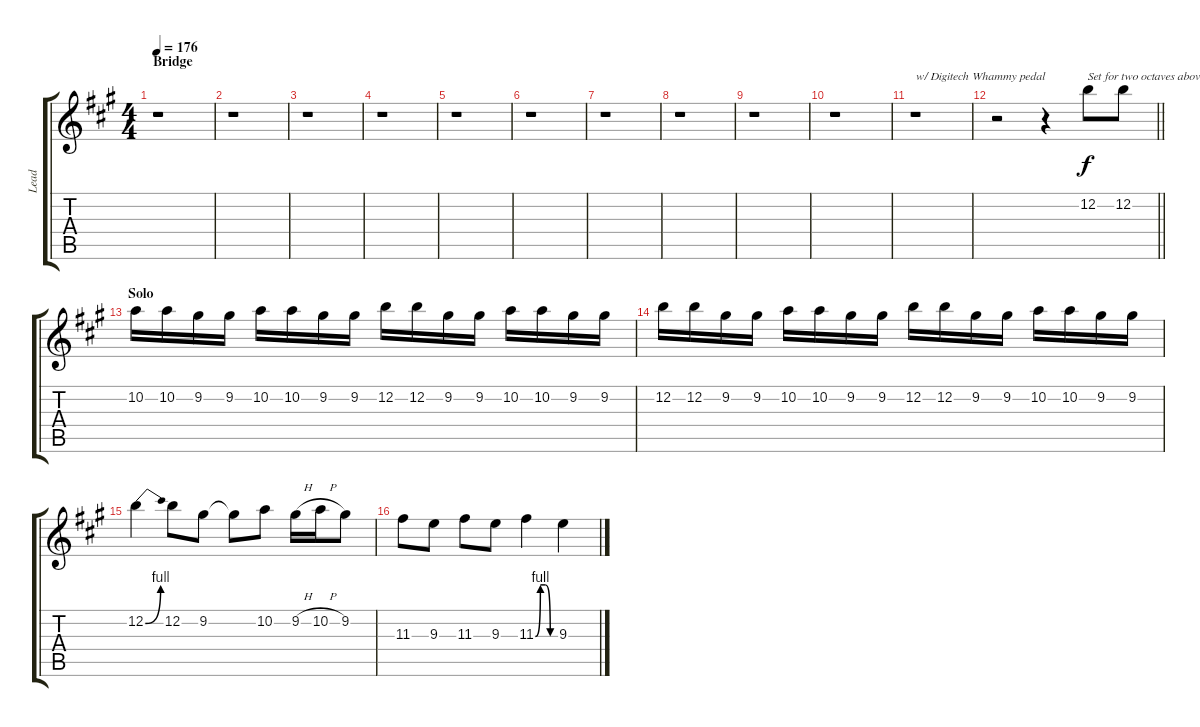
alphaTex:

\track ("Lead" "Lead") {instrument distortionguitar}
\staff {score tabs}
\tuning (E4 B3 G3 D3 A2 D2) {hide}
\ts (4 4)
\section ("" "Bridge")
\tempo 176
\clef g2
\ks a
r.1{dy f} |
r.1 |
r.1 |
r.1 |
r.1 |
r.1 |
r.1 |
r.1 |
r.1 |
r.1 |
r.1{txt "w/ Digitech Whammy pedal"} |
\barLineRight lightlight
r.2 r.4 12.2.8{txt "Set for two octaves above for just the first note."} 12.2.8 |
\section ("" "Solo")
10.2.16 10.2.16 9.2.16 9.2.16 10.2.16 10.2.16 9.2.16 9.2.16 12.2.16 12.2.16 9.2.16 9.2.16 10.2.16 10.2.16 9.2.16 9.2.16 |
12.2.16 12.2.16 9.2.16 9.2.16 10.2.16 10.2.16 9.2.16 9.2.16 12.2.16 12.2.16 9.2.16 9.2.16 10.2.16 10.2.16 9.2.16 9.2.16 |
12.2{be (bend 0 0 60 4)}.4 12.2.8 9.2.8 9.2{t}.8 10.2.8 9.2{h}.16 10.2{h}.16 9.2.8 |
11.3.8 9.3.8 11.3.8 9.3.8 11.3{be (custom 0 0 15 4 30 4 45 0 60 0)}.4 9.3.4
